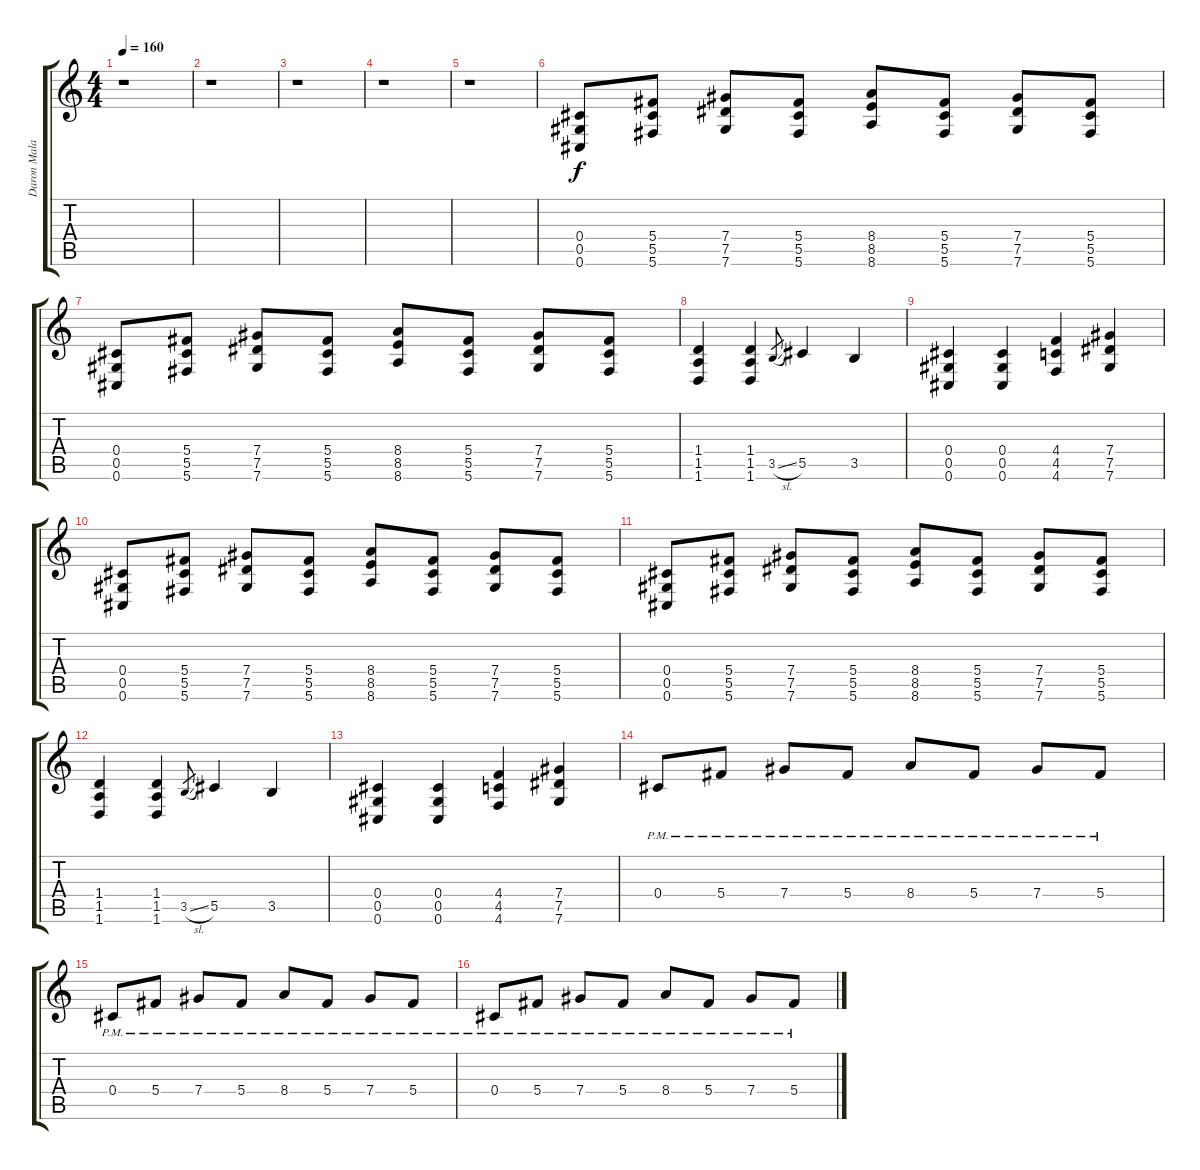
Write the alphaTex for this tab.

\track ("Daron Malakian - Gtr 2" "Daron Mala") {instrument overdrivenguitar}
\staff {score tabs}
\tuning (Eb4 Bb3 Gb3 Db3 Ab2 Db2) {hide}
\ts (4 4)
\tempo 160
\clef g2
\ks c
r.1{dy f} |
r.1 |
r.1 |
r.1 |
r.1 |
(0.4 0.5 0.6).8 (5.4 5.5 5.6).8 (7.4 7.5 7.6).8 (5.4 5.5 5.6).8 (8.4 8.5 8.6).8 (5.4 5.5 5.6).8 (7.4 7.5 7.6).8 (5.4 5.5 5.6).8 |
(0.4 0.5 0.6).8 (5.4 5.5 5.6).8 (7.4 7.5 7.6).8 (5.4 5.5 5.6).8 (8.4 8.5 8.6).8 (5.4 5.5 5.6).8 (7.4 7.5 7.6).8 (5.4 5.5 5.6).8 |
(1.4 1.5 1.6).4 (1.4 1.5 1.6).4 3.5{sl}.8{gr} 5.5.4 3.5.4 |
(0.4 0.5 0.6).4 (0.4 0.5 0.6).4 (4.4 4.5 4.6).4 (7.4 7.5 7.6).4 |
(0.4 0.5 0.6).8 (5.4 5.5 5.6).8 (7.4 7.5 7.6).8 (5.4 5.5 5.6).8 (8.4 8.5 8.6).8 (5.4 5.5 5.6).8 (7.4 7.5 7.6).8 (5.4 5.5 5.6).8 |
(0.4 0.5 0.6).8 (5.4 5.5 5.6).8 (7.4 7.5 7.6).8 (5.4 5.5 5.6).8 (8.4 8.5 8.6).8 (5.4 5.5 5.6).8 (7.4 7.5 7.6).8 (5.4 5.5 5.6).8 |
(1.4 1.5 1.6).4 (1.4 1.5 1.6).4 3.5{sl}.8{gr} 5.5.4 3.5.4 |
(0.4 0.5 0.6).4 (0.4 0.5 0.6).4 (4.4 4.5 4.6).4 (7.4 7.5 7.6).4 |
0.4{pm}.8 5.4{pm}.8 7.4{pm}.8 5.4{pm}.8 8.4{pm}.8 5.4{pm}.8 7.4{pm}.8 5.4{pm}.8 |
0.4{pm}.8 5.4{pm}.8 7.4{pm}.8 5.4{pm}.8 8.4{pm}.8 5.4{pm}.8 7.4{pm}.8 5.4{pm}.8 |
0.4{pm}.8 5.4{pm}.8 7.4{pm}.8 5.4{pm}.8 8.4{pm}.8 5.4{pm}.8 7.4{pm}.8 5.4{pm}.8
